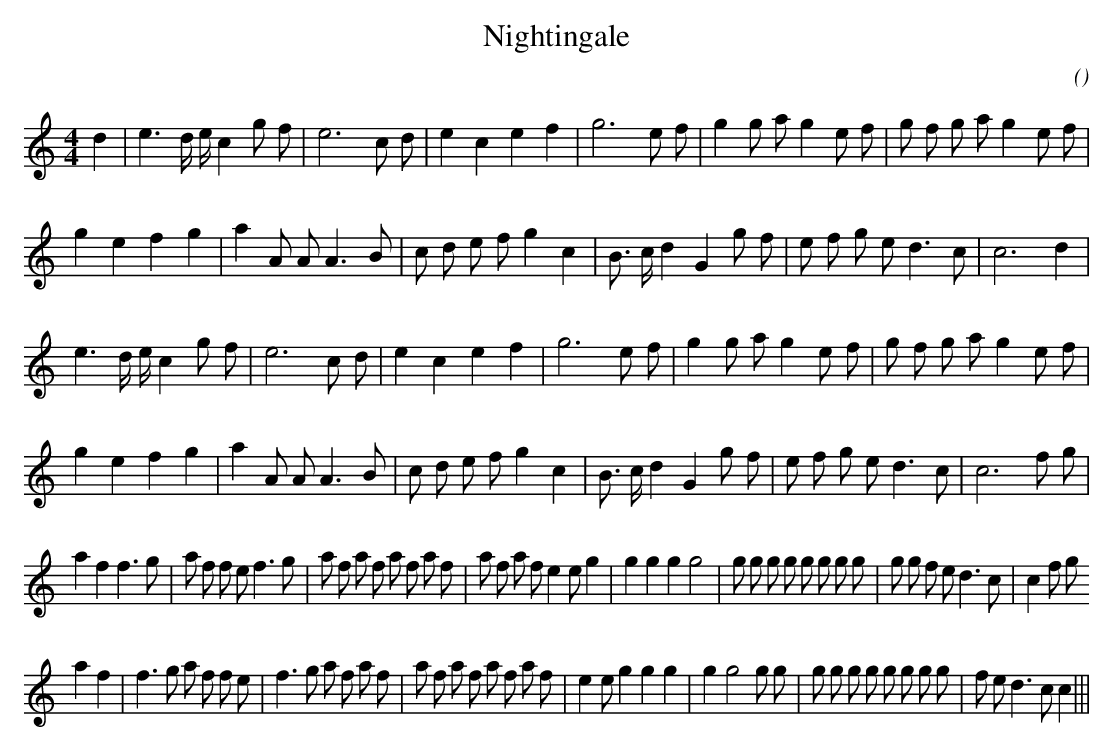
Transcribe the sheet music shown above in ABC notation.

X:1
T: Nightingale
C:
O:
M:4/4
K:C
K:C
M:4/4
L:1/16
d4 |e6 d e c4 g2 f2 |e12 c2 d2 |e4 c4 e4 f4 |g12 e2 f2 |g4 g2 a2 g4 e2 f2 |g2 f2 g2 a2 g4 e2 f2 |
g4 e4 f4 g4 |a4 A2 A2 A6 B2 |c2 d2 e2 f2 g4 c4 |B3 c d4 G4 g2 f2 |e2 f2 g2 e2 d6 c2 |c12 d4 |
e6 d e c4 g2 f2 |e12 c2 d2 |e4 c4 e4 f4 |g12 e2 f2 |g4 g2 a2 g4 e2 f2 |g2 f2 g2 a2 g4 e2 f2 |
g4 e4 f4 g4 |a4 A2 A2 A6 B2 |c2 d2 e2 f2 g4 c4 |B3 c d4 G4 g2 f2 |e2 f2 g2 e2 d6 c2 |c12 f2 g2 |
a4 f4 f6 g2 |a2 f2 f2 e2 f6 g2 |a2 f2 a2 f2 a2 f2 a2 f2 |a2 f2 a2 f2 e4e2 g4 |g4 g4 g4 g8 |g2 g2 g2 g2 g2 g2 g2 g2 |g2 g2 f2 e2 d6 c2 |c4 f2 g2
a4 f4 |f6 g2 a2 f2 f2 e2 |f6 g2 a2 f2 a2 f2 |a2 f2 a2 f2 a2 f2 a2 f2 |e4e2 g4 g4 g4 |g4 g8 g2 g2 |g2 g2 g2 g2 g2 g2 g2 g2 |f2 e2 d6 c2 c4 |||
